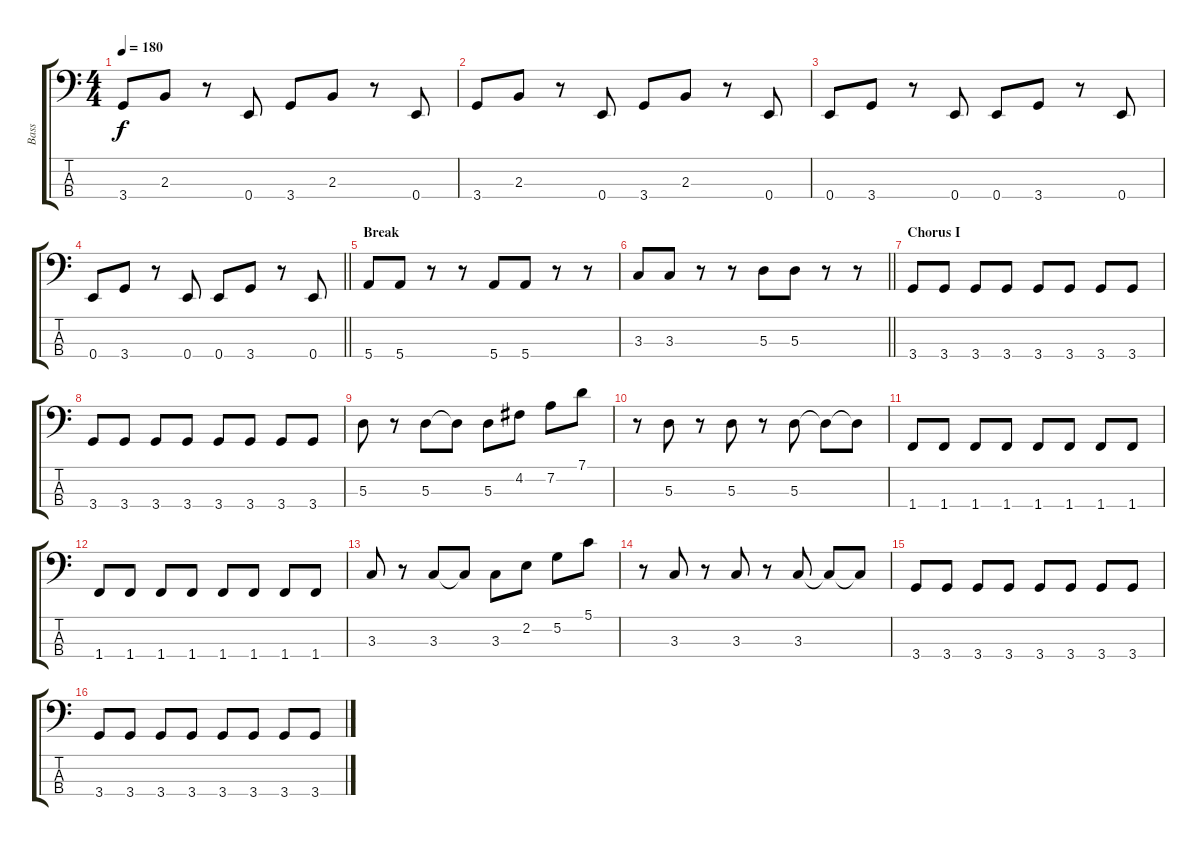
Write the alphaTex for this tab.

\track ("Bass" "Bass") {instrument electricbasspick}
\staff {score tabs}
\tuning (G2 D2 A1 E1) {hide}
\ts (4 4)
\tempo 180
\clef f4
\ks c
3.4.8{dy f} 2.3.8 r.8 0.4.8 3.4.8 2.3.8 r.8 0.4.8 |
3.4.8 2.3.8 r.8 0.4.8 3.4.8 2.3.8 r.8 0.4.8 |
0.4.8 3.4.8 r.8 0.4.8 0.4.8 3.4.8 r.8 0.4.8 |
\barLineRight lightlight
0.4.8 3.4.8 r.8 0.4.8 0.4.8 3.4.8 r.8 0.4.8 |
\section ("" "Break")
5.4.8 5.4.8 r.8 r.8 5.4.8 5.4.8 r.8 r.8 |
\barLineRight lightlight
3.3.8 3.3.8 r.8 r.8 5.3.8 5.3.8 r.8 r.8 |
\section ("" "Chorus I")
3.4.8 3.4.8 3.4.8 3.4.8 3.4.8 3.4.8 3.4.8 3.4.8 |
3.4.8 3.4.8 3.4.8 3.4.8 3.4.8 3.4.8 3.4.8 3.4.8 |
5.3.8 r.8 5.3.8 5.3{t}.8 5.3.8 4.2.8 7.2.8 7.1.8 |
r.8 5.3.8 r.8 5.3.8 r.8 5.3.8 5.3{t}.8 5.3{t}.8 |
1.4.8 1.4.8 1.4.8 1.4.8 1.4.8 1.4.8 1.4.8 1.4.8 |
1.4.8 1.4.8 1.4.8 1.4.8 1.4.8 1.4.8 1.4.8 1.4.8 |
3.3.8 r.8 3.3.8 3.3{t}.8 3.3.8 2.2.8 5.2.8 5.1.8 |
r.8 3.3.8 r.8 3.3.8 r.8 3.3.8 3.3{t}.8 3.3{t}.8 |
3.4.8 3.4.8 3.4.8 3.4.8 3.4.8 3.4.8 3.4.8 3.4.8 |
3.4.8 3.4.8 3.4.8 3.4.8 3.4.8 3.4.8 3.4.8 3.4.8
